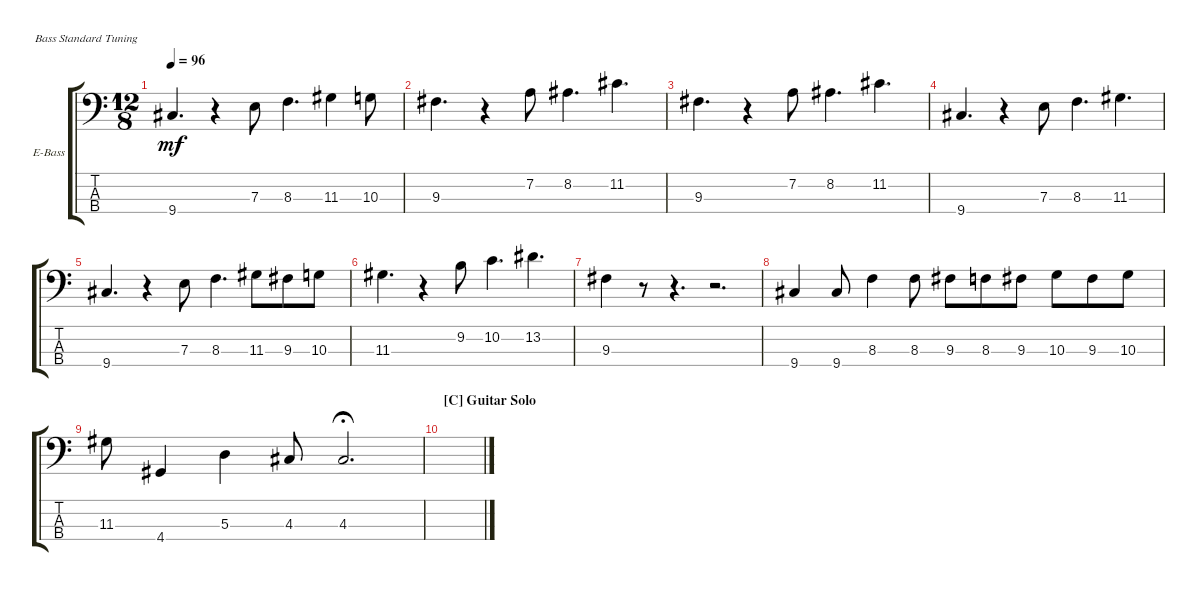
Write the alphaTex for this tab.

\bracketExtendMode groupsimilarinstruments
\firstSystemTrackNameOrientation horizontal
\otherSystemsTrackNameOrientation horizontal
\track (" (Bill Willis)-Electric Bass (Finger)" "E-Bass") {instrument acousticgrandpiano}
\staff {score tabs}
\tuning (G2 D2 A1 E1)
\displaytranspose 12
\ts (12 8)
\tempo 96
\clef f4
\ks c
9.4.4{d dy mf} r.4 7.3.8 8.3.4{d} 11.3.4 10.3.8 |
9.3.4{d} r.4 7.2.8 8.2.4{d} 11.2.4{d} |
9.3.4{d} r.4 7.2.8 8.2.4{d} 11.2.4{d} |
9.4.4{d} r.4 7.3.8 8.3.4{d} 11.3.4{d} |
9.4.4{d} r.4 7.3.8 8.3.4{d} 11.3.8 9.3.8 10.3.8 |
11.3.4{d} r.4 9.2.8 10.2.4{d} 13.2.4{d} |
9.3.4 r.8 r.4{d} r.2{d} |
9.4.4 9.4.8 8.3.4 8.3.8 9.3.8 8.3.8 9.3.8 10.3.8 9.3.8 10.3.8 |
11.3.8 4.4.4 5.3.4 4.3.8 4.3.2{d fermata (medium 1)} |
\section ("C" "Guitar Solo")
